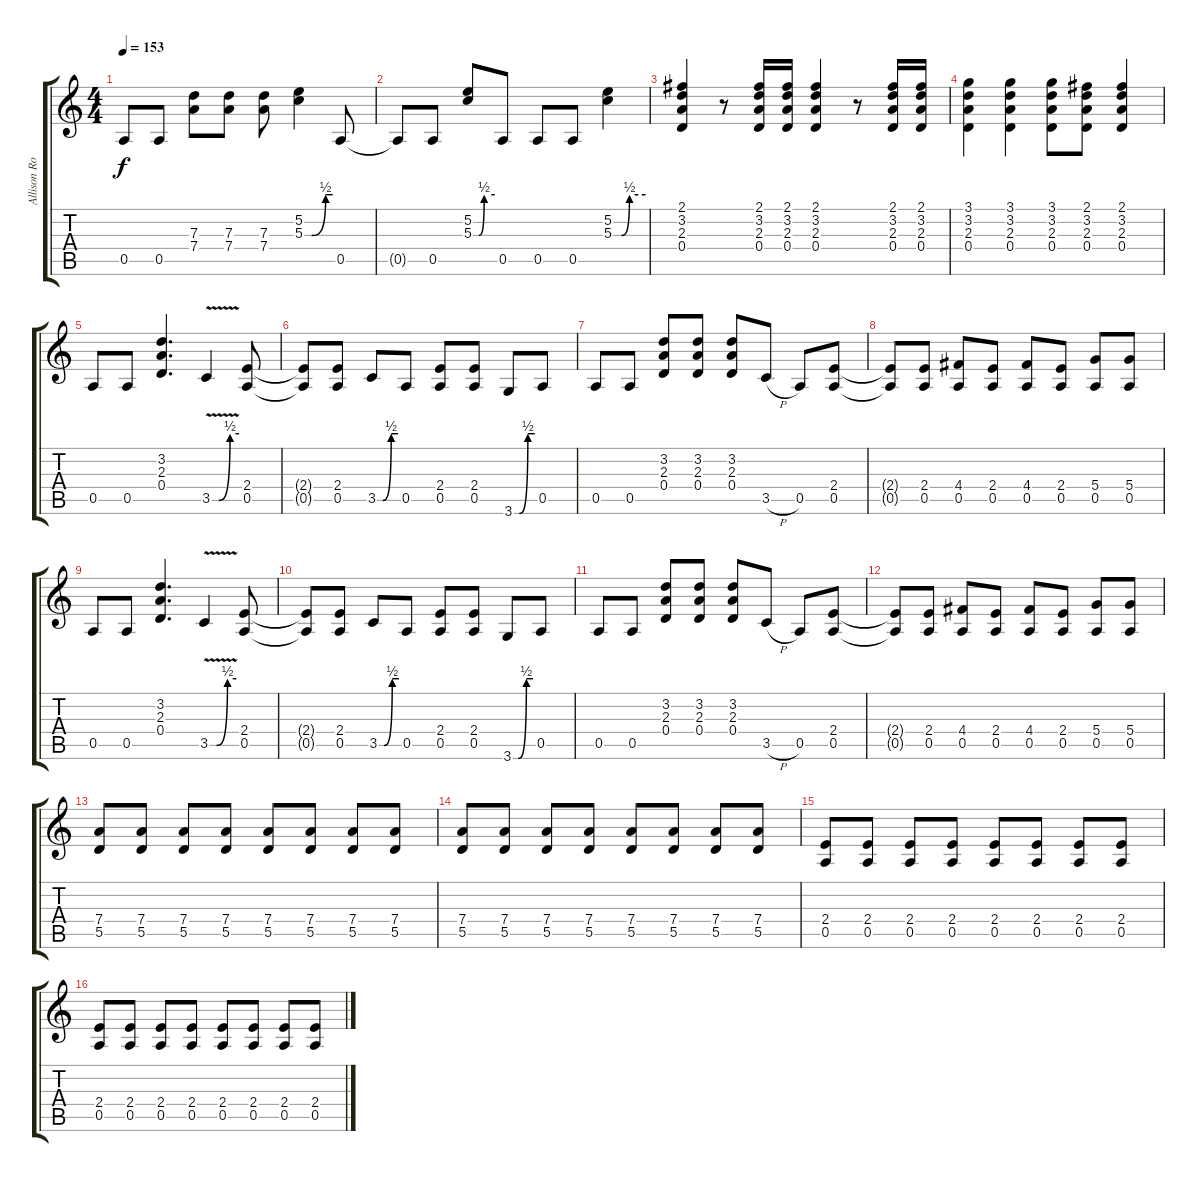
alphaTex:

\track ("Allison Robertson" "Allison Ro") {instrument overdrivenguitar}
\staff {score tabs}
\tuning (E4 B3 G3 D3 A2 E2) {hide}
\ts (4 4)
\tempo 153
\clef g2
\ks c
0.5.8{dy f} 0.5.8 (7.3 7.4).8 (7.3 7.4).8 (7.3 7.4).8 (5.2 5.3{be (custom 0 0 15 0 45 2 60 2)}).4 0.5.8 |
0.5{t}.8 0.5.8 (5.2 5.3{be (custom 0 0 15 0 30 2 60 2)}).8 0.5.8 0.5.8 0.5.8 (5.2 5.3{be (custom 0 0 15 0 30 2 60 2)}).4 |
(2.1 3.2 2.3 0.4).4 r.8 (2.1 3.2 2.3 0.4).16 (2.1 3.2 2.3 0.4).16 (2.1 3.2 2.3 0.4).4 r.8 (2.1 3.2 2.3 0.4).16 (2.1 3.2 2.3 0.4).16 |
(3.1 3.2 2.3 0.4).4 (3.1 3.2 2.3 0.4).4 (3.1 3.2 2.3 0.4).8 (2.1 3.2 2.3 0.4).8 (2.1 3.2 2.3 0.4).4 |
0.5.8 0.5.8 (3.2 2.3 0.4).4{d} 3.5{be (custom 0 0 15 0 40 2 60 2) v}.4 (2.4 0.5).8 |
(2.4{t} 0.5{t}).8 (2.4 0.5).8 3.5{be (custom 0 0 15 0 40 2 60 2)}.8 0.5.8 (2.4 0.5).8 (2.4 0.5).8 3.6{be (custom 0 0 15 0 40 2 60 2)}.8 0.5.8 |
0.5.8 0.5.8 (3.2 2.3 0.4).8 (3.2 2.3 0.4).8 (3.2 2.3 0.4).8 3.5{h}.8 0.5.8 (2.4 0.5).8 |
(2.4{t} 0.5{t}).8 (2.4 0.5).8 (4.4 0.5).8 (2.4 0.5).8 (4.4 0.5).8 (2.4 0.5).8 (5.4 0.5).8 (5.4 0.5).8 |
0.5.8 0.5.8 (3.2 2.3 0.4).4{d} 3.5{be (custom 0 0 15 0 40 2 60 2) v}.4 (2.4 0.5).8 |
(2.4{t} 0.5{t}).8 (2.4 0.5).8 3.5{be (custom 0 0 15 0 40 2 60 2)}.8 0.5.8 (2.4 0.5).8 (2.4 0.5).8 3.6{be (custom 0 0 15 0 40 2 60 2)}.8 0.5.8 |
0.5.8 0.5.8 (3.2 2.3 0.4).8 (3.2 2.3 0.4).8 (3.2 2.3 0.4).8 3.5{h}.8 0.5.8 (2.4 0.5).8 |
(2.4{t} 0.5{t}).8 (2.4 0.5).8 (4.4 0.5).8 (2.4 0.5).8 (4.4 0.5).8 (2.4 0.5).8 (5.4 0.5).8 (5.4 0.5).8 |
(7.4 5.5).8 (7.4 5.5).8 (7.4 5.5).8 (7.4 5.5).8 (7.4 5.5).8 (7.4 5.5).8 (7.4 5.5).8 (7.4 5.5).8 |
(7.4 5.5).8 (7.4 5.5).8 (7.4 5.5).8 (7.4 5.5).8 (7.4 5.5).8 (7.4 5.5).8 (7.4 5.5).8 (7.4 5.5).8 |
(2.4 0.5).8 (2.4 0.5).8 (2.4 0.5).8 (2.4 0.5).8 (2.4 0.5).8 (2.4 0.5).8 (2.4 0.5).8 (2.4 0.5).8 |
(2.4 0.5).8 (2.4 0.5).8 (2.4 0.5).8 (2.4 0.5).8 (2.4 0.5).8 (2.4 0.5).8 (2.4 0.5).8 (2.4 0.5).8
